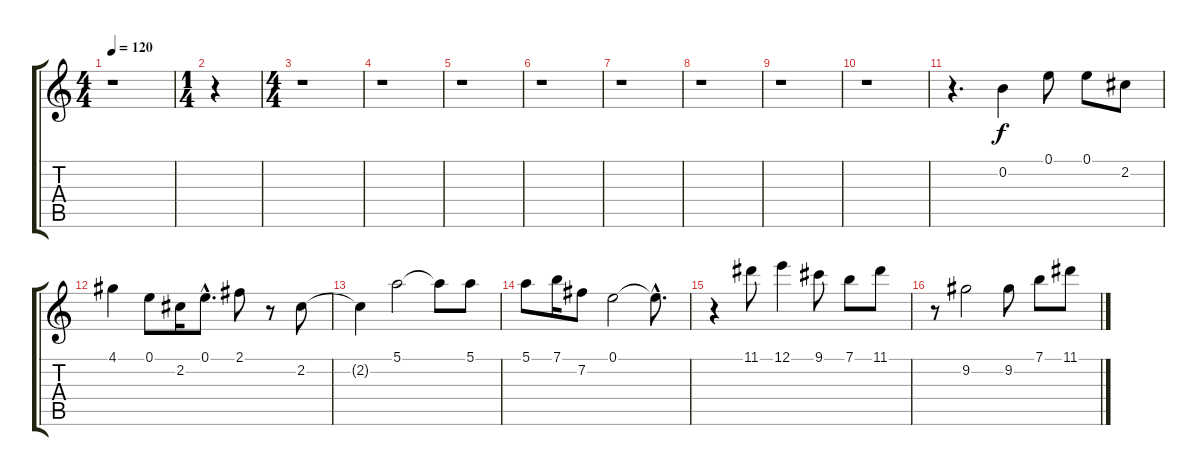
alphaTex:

\track "" {instrument overdrivenguitar}
\staff {score tabs}
\tuning (E4 B3 G3 D3 A2 E2) {hide}
\ts (4 4)
\tempo 120
\clef g2
\ks c
r.1{dy f instrument overdrivenguitar} |
\ts (1 4)
r.4 |
\ts (4 4)
r.1 |
r.1 |
r.1 |
r.1 |
r.1 |
r.1 |
r.1 |
r.1 |
r.4{d} 0.2.4 0.1.8 0.1.8 2.2.8 |
4.1.4 0.1.8 2.2.16 0.1{hac}.8{d} 2.1.8 r.8 2.2.8 |
2.2{t}.4 5.1.2 5.1{t}.8 5.1.8 |
5.1.8 7.1.16 7.2.8 0.1.2 0.1{hac t}.8{d} |
r.4 11.1.8 12.1.4 9.1.8 7.1.8 11.1.8 |
r.8 9.2.2 9.2.8 7.1.8 11.1.8
